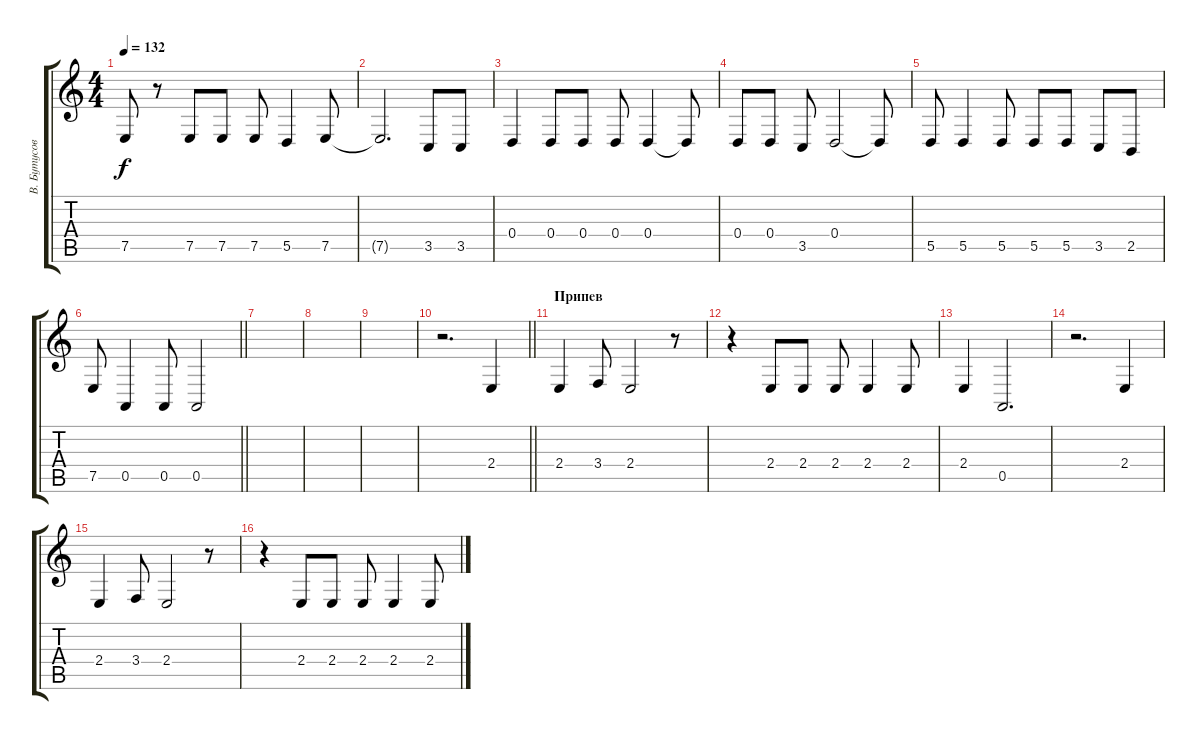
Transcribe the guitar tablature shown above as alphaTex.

\track ("В. Бутусов (вокал)" "В. Бутусов") {instrument accordion}
\staff {score tabs}
\tuning (E4 B3 G3 D3 A2 E2) {hide}
\ts (4 4)
\tempo 132
\clef g2
\ks c
7.5.8{dy f} r.8 7.5.8 7.5.8 7.5.8 5.5.4 7.5.8 |
7.5{t}.2{d} 3.5.8 3.5.8 |
0.4.4 0.4.8 0.4.8 0.4.8 0.4.4 0.4{t}.8 |
0.4.8 0.4.8 3.5.8 0.4.2 0.4{t}.8 |
5.5.8 5.5.4 5.5.8 5.5.8 5.5.8 3.5.8 2.5.8 |
\barLineRight lightlight
7.5.8 0.5.4 0.5.8 0.5.2 |
\section ("" "")
|
|
|
\barLineRight lightlight
r.2{d} 2.4.4 |
\section ("" "Припев")
2.4.4 3.4.8 2.4.2 r.8 |
r.4 2.4.8 2.4.8 2.4.8 2.4.4 2.4.8 |
2.4.4 0.5.2{d} |
r.2{d} 2.4.4 |
2.4.4 3.4.8 2.4.2 r.8 |
r.4 2.4.8 2.4.8 2.4.8 2.4.4 2.4.8
